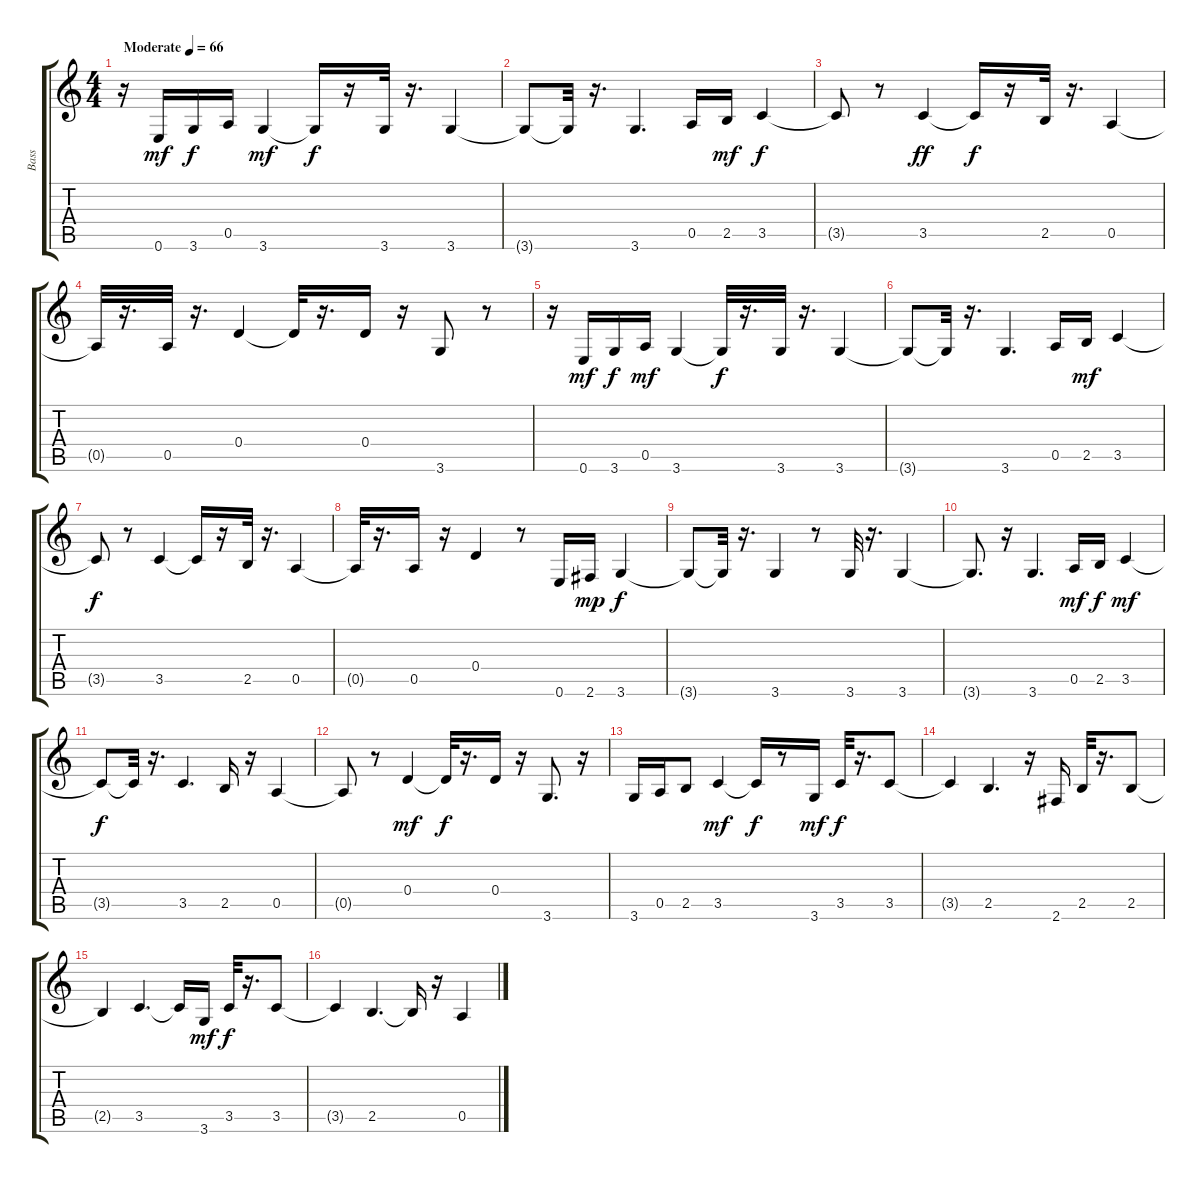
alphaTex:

\track ("Bass" "Bass") {instrument acousticbass}
\staff {score tabs}
\tuning (E4 B3 G3 D3 A2 E2) {hide}
\ts (4 4)
\tempo (66 "Moderate")
\clef g2
\ks c
r.16{dy mf instrument acousticbass} 0.6.16 3.6.16{dy f} 0.5.16 3.6.4{dy mf} 3.6{t}.16{dy f} r.16 3.6.32 r.16{d} 3.6.4 |
3.6{t}.8 3.6{t}.32 r.16{d} 3.6.4{d} 0.5.16 2.5.16{dy mf} 3.5.4{dy f} |
3.5{t}.8 r.8 3.5.4{dy ff} 3.5{t}.16{dy f} r.16 2.5.32 r.16{d} 0.5.4 |
0.5{t}.32 r.16{d} 0.5.32 r.16{d} 0.4.4 0.4{t}.32 r.16{d} 0.4.16 r.16 3.6.8 r.8 |
r.16 0.6.16{dy mf} 3.6.16{dy f} 0.5.16{dy mf} 3.6.4 3.6{t}.32{dy f} r.16{d} 3.6.32 r.16{d} 3.6.4 |
3.6{t}.8 3.6{t}.32 r.16{d} 3.6.4{d} 0.5.16 2.5.16{dy mf} 3.5.4 |
3.5{t}.8{dy f} r.8 3.5.4 3.5{t}.16 r.16 2.5.32 r.16{d} 0.5.4 |
0.5{t}.32 r.16{d} 0.5.16 r.16 0.4.4 r.8 0.6.16 2.6.16{dy mp} 3.6.4{dy f} |
3.6{t}.8 3.6{t}.32 r.16{d} 3.6.4 r.8 3.6.32 r.16{d} 3.6.4 |
3.6{t}.8{d} r.16 3.6.4{d} 0.5.16{dy mf} 2.5.16{dy f} 3.5.4{dy mf} |
3.5{t}.8{dy f} 3.5{t}.32 r.16{d} 3.5.4{d} 2.5.16 r.16 0.5.4 |
0.5{t}.8 r.8 0.4.4{dy mf} 0.4{t}.32{dy f} r.16{d} 0.4.16 r.16 3.6.8{d} r.16 |
3.6.16 0.5.16 2.5.8 3.5.4{dy mf} 3.5{t}.16{dy f} r.8 3.6.16{dy mf} 3.5.32{dy f} r.16{d} 3.5.8 |
3.5{t}.4 2.5.4{d} r.16 2.6.16 2.5.32 r.16{d} 2.5.8 |
2.5{t}.4 3.5.4{d} 3.5{t}.16 3.6.16{dy mf} 3.5.32{dy f} r.16{d} 3.5.8 |
3.5{t}.4 2.5.4{d} 2.5{t}.16 r.16 0.5.4
